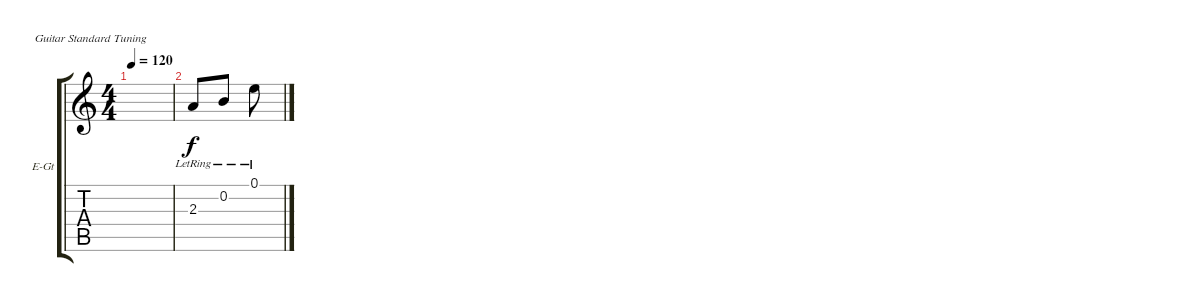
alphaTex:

\defaultSystemsLayout 4
\bracketExtendMode groupsimilarinstruments
\firstSystemTrackNameOrientation horizontal
\otherSystemsTrackNameOrientation horizontal
\track ("zvon" "E-Gt") {instrument electricguitarclean}
\staff {score tabs}
\tuning (E4 B3 G3 D3 A2 E2)
\ts (4 4)
\tempo 120
\clef g2
\ks c
|
2.3{lr}.8 0.2{lr}.8 0.1{lr}.8
